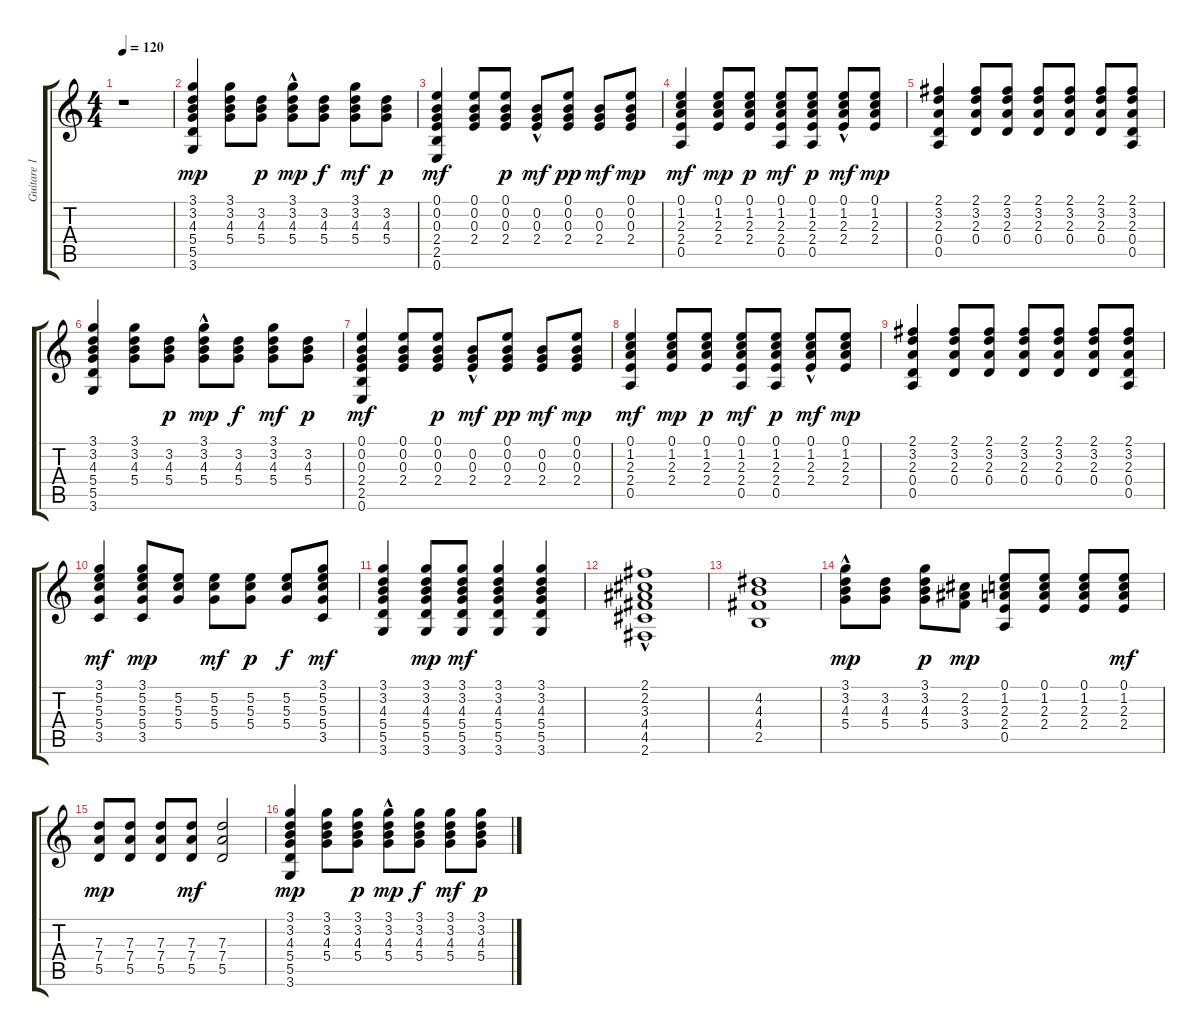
\track ("Guitare 1" "Guitare 1") {instrument electricguitarclean}
\staff {score tabs}
\tuning (E4 B3 G3 D3 A2 E2) {hide}
\ts (4 4)
\tempo 120
\clef g2
\ks c
r.1{dy mp instrument electricguitarclean} |
(3.1 3.2 4.3 5.4 5.5 3.6).4 (3.1 3.2 4.3 5.4).8 (3.2 4.3 5.4).8{dy p} (3.1{hac} 3.2{hac} 4.3 5.4{hac}).8{dy mp} (3.2 4.3 5.4).8{dy f} (3.1 3.2 4.3 5.4).8{dy mf} (3.2 4.3 5.4).8{dy p} |
(0.1 0.2 0.3 2.4 2.5 0.6).4{dy mf} (0.1 0.2 0.3 2.4).8 (0.1 0.2 0.3 2.4).8{dy p} (0.2 0.3{hac} 2.4{hac}).8{dy mf} (0.1 0.2 0.3 2.4).8{dy pp} (0.2 0.3 2.4).8{dy mf} (0.1 0.2 0.3 2.4).8{dy mp} |
(0.1 1.2 2.3 2.4 0.5).4{dy mf} (0.1 1.2 2.3 2.4).8{dy mp} (0.1 1.2 2.3 2.4).8{dy p} (0.1 1.2 2.3 2.4 0.5).8{dy mf} (0.1 1.2 2.3 2.4 0.5).8{dy p} (0.1{hac} 1.2 2.3 2.4).8{dy mf} (0.1 1.2 2.3 2.4).8{dy mp} |
(2.1 3.2 2.3 0.4 0.5).4 (2.1 3.2 2.3 0.4).8 (2.1 3.2 2.3 0.4).8 (2.1 3.2 2.3 0.4).8 (2.1 3.2 2.3 0.4).8 (2.1 3.2 2.3 0.4).8 (2.1 3.2 2.3 0.4 0.5).8 |
(3.1 3.2 4.3 5.4 5.5 3.6).4 (3.1 3.2 4.3 5.4).8 (3.2 4.3 5.4).8{dy p} (3.1{hac} 3.2{hac} 4.3 5.4{hac}).8{dy mp} (3.2 4.3 5.4).8{dy f} (3.1 3.2 4.3 5.4).8{dy mf} (3.2 4.3 5.4).8{dy p} |
(0.1 0.2 0.3 2.4 2.5 0.6).4{dy mf} (0.1 0.2 0.3 2.4).8 (0.1 0.2 0.3 2.4).8{dy p} (0.2 0.3{hac} 2.4{hac}).8{dy mf} (0.1 0.2 0.3 2.4).8{dy pp} (0.2 0.3 2.4).8{dy mf} (0.1 0.2 0.3 2.4).8{dy mp} |
(0.1 1.2 2.3 2.4 0.5).4{dy mf} (0.1 1.2 2.3 2.4).8{dy mp} (0.1 1.2 2.3 2.4).8{dy p} (0.1 1.2 2.3 2.4 0.5).8{dy mf} (0.1 1.2 2.3 2.4 0.5).8{dy p} (0.1{hac} 1.2 2.3 2.4).8{dy mf} (0.1 1.2 2.3 2.4).8{dy mp} |
(2.1 3.2 2.3 0.4 0.5).4 (2.1 3.2 2.3 0.4).8 (2.1 3.2 2.3 0.4).8 (2.1 3.2 2.3 0.4).8 (2.1 3.2 2.3 0.4).8 (2.1 3.2 2.3 0.4).8 (2.1 3.2 2.3 0.4 0.5).8 |
(3.1 5.2 5.3 5.4 3.5).4{dy mf} (3.1 5.2 5.3 5.4 3.5).8{dy mp} (5.2 5.3 5.4).8 (5.2 5.3 5.4).8{dy mf} (5.2 5.3 5.4).8{dy p} (5.2 5.3 5.4).8{dy f} (3.1 5.2 5.3 5.4 3.5).8{dy mf} |
(3.1 3.2 4.3 5.4 5.5 3.6).4 (3.1 3.2 4.3 5.4 5.5 3.6).8{dy mp} (3.1 3.2 4.3 5.4 5.5 3.6).8{dy mf} (3.1 3.2 4.3 5.4 5.5 3.6).4 (3.1 3.2 4.3 5.4 5.5 3.6).4 |
(2.1 2.2{hac} 3.3{hac} 4.4 4.5 2.6{hac}).1 |
(4.2 4.3 4.4 2.5).1 |
(3.1{hac} 3.2 4.3 5.4).8{dy mp} (3.2 4.3 5.4).8 (3.1 3.2 4.3 5.4).8{dy p} (2.2 3.3 3.4).8{dy mp} (0.1 1.2 2.3 2.4 0.5).8 (0.1 1.2 2.3 2.4).8 (0.1 1.2 2.3 2.4).8 (0.1 1.2 2.3 2.4).8{dy mf} |
(7.3 7.4 5.5).8{dy mp} (7.3 7.4 5.5).8 (7.3 7.4 5.5).8 (7.3 7.4 5.5).8{dy mf} (7.3 7.4 5.5).2 |
(3.1 3.2 4.3 5.4 5.5 3.6).4{dy mp} (3.1 3.2 4.3 5.4).8 (3.1 3.2 4.3 5.4).8{dy p} (3.1{hac} 3.2{hac} 4.3 5.4{hac}).8{dy mp} (3.1 3.2 4.3 5.4).8{dy f} (3.1 3.2 4.3 5.4).8{dy mf} (3.1 3.2 4.3 5.4).8{dy p}
